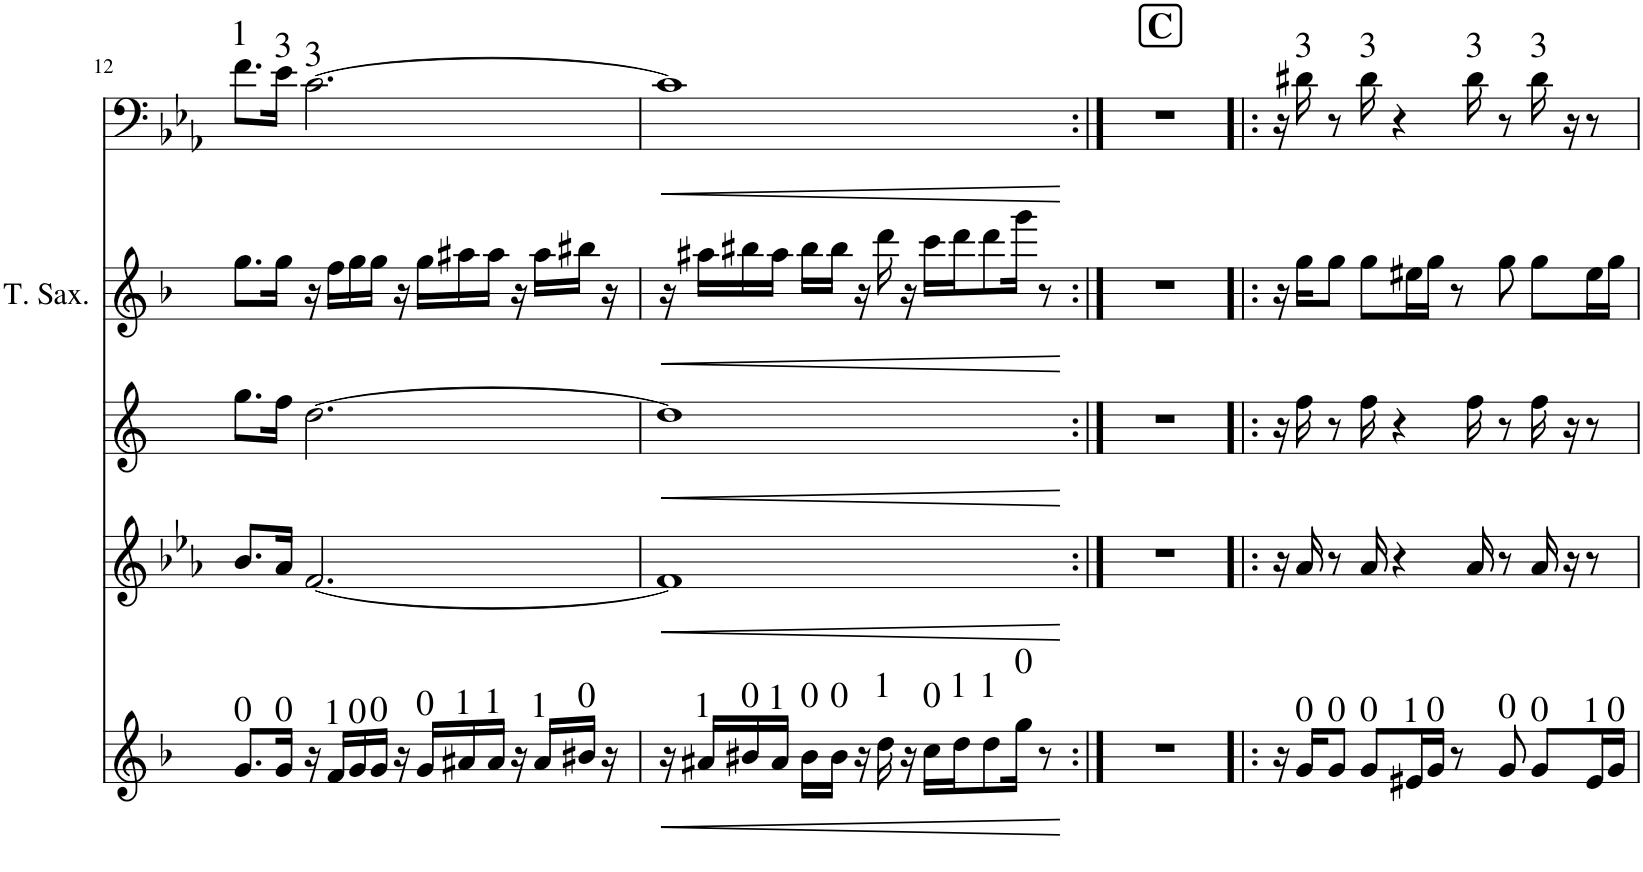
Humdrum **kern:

**kern	**dynam	**kern	**dynam	**kern	**dynam	**kern	**dynam	**kern	**dynam	**kern	**dynam
*part6	*part6	*part5	*part5	*part4	*part4	*part3	*part3	*part2	*part2	*part1	*part1
*staff6	*staff6	*staff5	*staff5	*staff4	*staff4	*staff3	*staff3	*staff2	*staff2	*staff1	*staff1
*I"Trompete Bb	*	*I"Flauta	*	*I"Saxofone Alto	*	*I"Tuba	*	*I"Tenor Saxophone	*	*I"Trombone	*
*I'Tpt	*	*I'Fl	*	*	*	*I'Tba	*	*I'T. Sax.	*	*I'Trb	*
!!LO:PB:g=z
*clefG2	*	*clefG2	*	*clefG2	*	*clefF4	*	*clefG2	*	*clefF4	*
*Trd1c2	*	*	*	*Trd5c9	*	*	*	*Trd8c14	*	*	*
*k[b-]	*	*k[b-e-a-]	*	*k[]	*	*k[b-e-a-]	*	*k[b-]	*	*k[b-e-a-]	*
*M4/4	*	*M4/4	*	*M4/4	*	*M4/4	*	*M4/4	*	*M4/4	*
=12	=12	=12	=12	=12	=12	=12	=12	=12	=12	=12	=12
!	!	!	!	!	!	!	!	!	!	!LO:TX:a:t=1	!
!	!	!	!	!	!	!LO:TX:a:t=0	!	!	!	!	!
!LO:TX:a:t=0	!	!	!	!	!	!	!	!	!	!	!
8.g/L	.	8.b-/L	.	8.gg\L	.	8.FF/L	.	8.gg\L	.	8.f\L	.
!	!	!	!	!	!	!	!	!	!	!LO:TX:a:t=3	!
!	!	!	!	!	!	!LO:TX:a:t=0	!	!	!	!	!
!LO:TX:a:t=0	!	!	!	!	!	!	!	!	!	!	!
16g/Jk	.	16a-/Jk	.	16ff\Jk	.	16FF/Jk	.	16gg\Jk	.	16e-\Jk	.
!	!	!	!	!	!	!	!	!	!	!LO:TX:a:t=3	!
16r	.	[2.f/	.	[2.dd\	.	16r	.	16r	.	[2.c\	.
!	!	!	!	!	!	!LO:TX:a:t=1	!	!	!	!	!
!LO:TX:a:t=1	!	!	!	!	!	!	!	!	!	!	!
16f/LL	.	.	.	.	.	16EE-/LL	.	16ff\LL	.	.	.
!	!	!	!	!	!	!LO:TX:a:t=0	!	!	!	!	!
!LO:TX:a:t=0	!	!	!	!	!	!	!	!	!	!	!
16g/	.	.	.	.	.	16FF/	.	16gg\	.	.	.
!	!	!	!	!	!	!LO:TX:a:t=0	!	!	!	!	!
!LO:TX:a:t=0	!	!	!	!	!	!	!	!	!	!	!
16g/JJ	.	.	.	.	.	16FF/JJ	.	16gg\JJ	.	.	.
16r	.	.	.	.	.	16r	.	16r	.	.	.
!	!	!	!	!	!	!LO:TX:a:t=0	!	!	!	!	!
!LO:TX:a:t=0	!	!	!	!	!	!	!	!	!	!	!
16g/LL	.	.	.	.	.	16FF/LL	.	16gg\LL	.	.	.
!	!	!	!	!	!	!LO:TX:a:t=1	!	!	!	!	!
!LO:TX:a:t=1	!	!	!	!	!	!	!	!	!	!	!
16a#X/	.	.	.	.	.	16GG#X/	.	16aa#X\	.	.	.
!	!	!	!	!	!	!LO:TX:a:t=1	!	!	!	!	!
!LO:TX:a:t=1	!	!	!	!	!	!	!	!	!	!	!
16a#/JJ	.	.	.	.	.	16GG#/JJ	.	16aa#\JJ	.	.	.
16r	.	.	.	.	.	16r	.	16r	.	.	.
!	!	!	!	!	!	!LO:TX:a:t=1	!	!	!	!	!
!LO:TX:a:t=1	!	!	!	!	!	!	!	!	!	!	!
16a#/LL	.	.	.	.	.	16GG#/LL	.	16aa#\LL	.	.	.
!	!	!	!	!	!	!LO:TX:a:t=0	!	!	!	!	!
!LO:TX:a:t=0	!	!	!	!	!	!	!	!	!	!	!
16b#X/JJ	.	.	.	.	.	16AA#X/JJ	.	16bb#X\JJ	.	.	.
16r	.	.	.	.	.	16r	.	16r	.	.	.
=13	=13	=13	=13	=13	=13	=13	=13	=13	=13	=13	=13
!	!LO:HP:b	!	!LO:HP:b	!	!LO:HP:b	!	!LO:HP:b	!	!LO:HP:b	!	!LO:HP:b
16r	<	1f]	<	1dd]	<	16r	<	16r	<	1c]	<
!	!	!	!	!	!	!LO:TX:a:t=1	!	!	!	!	!
!LO:TX:a:t=1	!	!	!	!	!	!	!	!	!	!	!
16a#X/LL	.	.	.	.	.	16GG#X/LL	.	16aa#X\LL	.	.	.
!	!	!	!	!	!	!LO:TX:a:t=0	!	!	!	!	!
!LO:TX:a:t=0	!	!	!	!	!	!	!	!	!	!	!
16b#X/	.	.	.	.	.	16AA#X/	.	16bb#X\	.	.	.
!	!	!	!	!	!	!LO:TX:a:t=1	!	!	!	!	!
!LO:TX:a:t=1	!	!	!	!	!	!	!	!	!	!	!
16a#/JJ	.	.	.	.	.	16GG#/JJ	.	16aa#\JJ	.	.	.
!	!	!	!	!	!	!LO:TX:a:t=0	!	!	!	!	!
!LO:TX:a:t=0	!	!	!	!	!	!	!	!	!	!	!
16b#\LL	.	.	.	.	.	16AA#/LL	.	16bb#\LL	.	.	.
!	!	!	!	!	!	!LO:TX:a:t=0	!	!	!	!	!
!LO:TX:a:t=0	!	!	!	!	!	!	!	!	!	!	!
16b#\JJ	.	.	.	.	.	16AA#/JJ	.	16bb#\JJ	.	.	.
16r	.	.	.	.	.	16r	.	16r	.	.	.
!	!	!	!	!	!	!LO:TX:a:t=1	!	!	!	!	!
!LO:TX:a:t=1	!	!	!	!	!	!	!	!	!	!	!
16dd\	.	.	.	.	.	16C	.	16ddd\	.	.	.
16r	.	.	.	.	.	16r	.	16r	.	.	.
!	!	!	!	!	!	!LO:TX:a:t=0	!	!	!	!	!
!LO:TX:a:t=0	!	!	!	!	!	!	!	!	!	!	!
16cc\LL	.	.	.	.	.	16BB-/KL	.	16ccc\LL	.	.	.
!	!	!	!	!	!	!LO:TX:a:t=1	!	!	!	!	!
!LO:TX:a:t=1	!	!	!	!	!	!	!	!	!	!	!
16dd\J	.	.	.	.	.	16C/K	.	16ddd\J	.	.	.
!	!	!	!	!	!	!LO:TX:a:t=1	!	!	!	!	!
!LO:TX:a:t=1	!	!	!	!	!	!	!	!	!	!	!
8dd\	.	.	.	.	.	8C/J	.	8ddd\	.	.	.
!	!	!	!	!	!	!LO:TX:a:t=0	!	!	!	!	!
!LO:TX:a:t=0	!	!	!	!	!	!	!	!	!	!	!
16gg\Jk	.	.	.	.	.	16F	.	16ggg\Jk	.	.	.
8r	.	.	.	.	.	8r	.	8r	.	.	.
.	[	.	[	.	[	.	[	.	[	.	[
=14:|!	=14:|!	=14:|!	=14:|!	=14:|!	=14:|!	=14:|!	=14:|!	=14:|!	=14:|!	=14:|!	=14:|!
1r	.	1r	.	1r	.	1r	.	1r	.	1r	.
!!LO:REH:place=s1:a:B:cj:t=C
=15!|:	=15!|:	=15!|:	=15!|:	=15!|:	=15!|:	=15!|:	=15!|:	=15!|:	=15!|:	=15!|:	=15!|:
16r	.	16r	.	16r	.	16r	.	16r	.	16r	.
!	!	!	!	!	!	!	!	!	!	!LO:TX:a:t=3	!
!	!	!	!	!	!	!LO:TX:a:t=0	!	!	!	!	!
!LO:TX:a:t=0	!	!	!	!	!	!	!	!	!	!	!
16g/KL	.	16a-/	.	16ff\	.	16FF/KL	.	16gg\KL	.	16d#X\	.
!	!	!	!	!	!	!LO:TX:a:t=0	!	!	!	!	!
!LO:TX:a:t=0	!	!	!	!	!	!	!	!	!	!	!
8g/J	.	8r	.	8r	.	8FF/J	.	8gg\J	.	8r	.
!	!	!	!	!	!	!	!	!	!	!LO:TX:a:t=3	!
!	!	!	!	!	!	!LO:TX:a:t=0	!	!	!	!	!
!LO:TX:a:t=0	!	!	!	!	!	!	!	!	!	!	!
8g/L	.	16a-/	.	16ff\	.	8FF/L	.	8gg\L	.	16d#\	.
.	.	4r	.	4r	.	.	.	.	.	4r	.
!	!	!	!	!	!	!LO:TX:a:t=1	!	!	!	!	!
!LO:TX:a:t=1	!	!	!	!	!	!	!	!	!	!	!
16e#X/L	.	.	.	.	.	16DD#X/L	.	16ee#X\L	.	.	.
!	!	!	!	!	!	!LO:TX:a:t=0	!	!	!	!	!
!LO:TX:a:t=0	!	!	!	!	!	!	!	!	!	!	!
16g/JJ	.	.	.	.	.	16FF/JJ	.	16gg\JJ	.	.	.
8r	.	.	.	.	.	8r	.	8r	.	.	.
!	!	!	!	!	!	!	!	!	!	!LO:TX:a:t=3	!
.	.	16a-/	.	16ff\	.	.	.	.	.	16d#\	.
!	!	!	!	!	!	!LO:TX:a:t=0	!	!	!	!	!
!LO:TX:a:t=0	!	!	!	!	!	!	!	!	!	!	!
8g/	.	8r	.	8r	.	8FF	.	8gg\	.	8r	.
!	!	!	!	!	!	!	!	!	!	!LO:TX:a:t=3	!
!	!	!	!	!	!	!LO:TX:a:t=0	!	!	!	!	!
!LO:TX:a:t=0	!	!	!	!	!	!	!	!	!	!	!
8g/L	.	16a-/	.	16ff\	.	8FF/L	.	8gg\L	.	16d#\	.
.	.	16r	.	16r	.	.	.	.	.	16r	.
!	!	!	!	!	!	!LO:TX:a:t=1	!	!	!	!	!
!LO:TX:a:t=1	!	!	!	!	!	!	!	!	!	!	!
16e#/L	.	8r	.	8r	.	16DD#/L	.	16ee#\L	.	8r	.
!	!	!	!	!	!	!LO:TX:a:t=0	!	!	!	!	!
!LO:TX:a:t=0	!	!	!	!	!	!	!	!	!	!	!
16g/JJ	.	.	.	.	.	16FF/JJ	.	16gg\JJ	.	.	.
=	=	=	=	=	=	=	=	=	=	=	=
*-	*-	*-	*-	*-	*-	*-	*-	*-	*-	*-	*-
